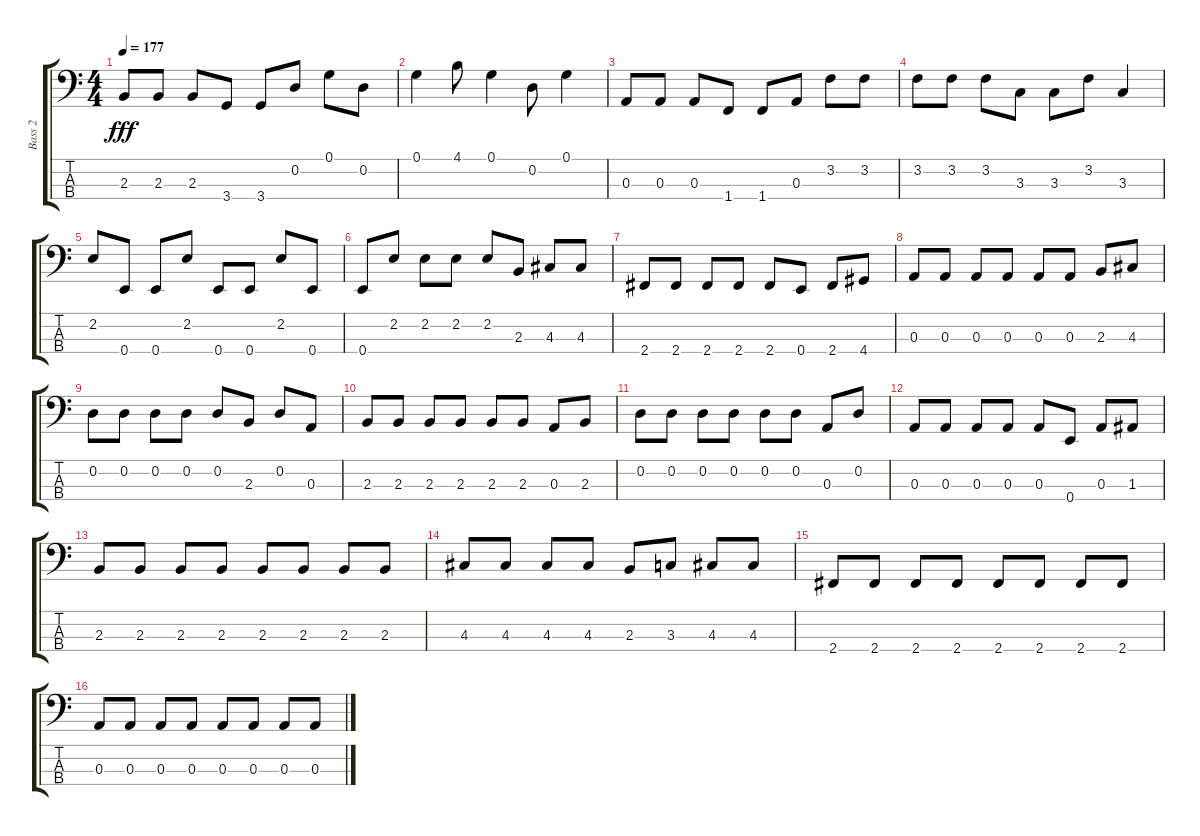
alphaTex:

\track ("Bass 2" "Bass 2") {instrument electricbasspick}
\staff {score tabs}
\tuning (G2 D2 A1 E1) {hide}
\ts (4 4)
\tempo 177
\clef f4
\ks c
2.3.8{dy fff} 2.3.8 2.3.8 3.4.8 3.4.8 0.2.8 0.1.8 0.2.8 |
0.1.4 4.1.8 0.1.4 0.2.8 0.1.4 |
0.3.8 0.3.8 0.3.8 1.4.8 1.4.8 0.3.8 3.2.8 3.2.8 |
3.2.8 3.2.8 3.2.8 3.3.8 3.3.8 3.2.8 3.3.4 |
2.2.8 0.4.8 0.4.8 2.2.8 0.4.8 0.4.8 2.2.8 0.4.8 |
0.4.8 2.2.8 2.2.8 2.2.8 2.2.8 2.3.8 4.3.8 4.3.8 |
2.4.8 2.4.8 2.4.8 2.4.8 2.4.8 0.4.8 2.4.8 4.4.8 |
0.3.8 0.3.8 0.3.8 0.3.8 0.3.8 0.3.8 2.3.8 4.3.8 |
0.2.8 0.2.8 0.2.8 0.2.8 0.2.8 2.3.8 0.2.8 0.3.8 |
2.3.8 2.3.8 2.3.8 2.3.8 2.3.8 2.3.8 0.3.8 2.3.8 |
0.2.8 0.2.8 0.2.8 0.2.8 0.2.8 0.2.8 0.3.8 0.2.8 |
0.3.8 0.3.8 0.3.8 0.3.8 0.3.8 0.4.8 0.3.8 1.3.8 |
2.3.8 2.3.8 2.3.8 2.3.8 2.3.8 2.3.8 2.3.8 2.3.8 |
4.3.8 4.3.8 4.3.8 4.3.8 2.3.8 3.3.8 4.3.8 4.3.8 |
2.4.8 2.4.8 2.4.8 2.4.8 2.4.8 2.4.8 2.4.8 2.4.8 |
0.3.8 0.3.8 0.3.8 0.3.8 0.3.8 0.3.8 0.3.8 0.3.8
